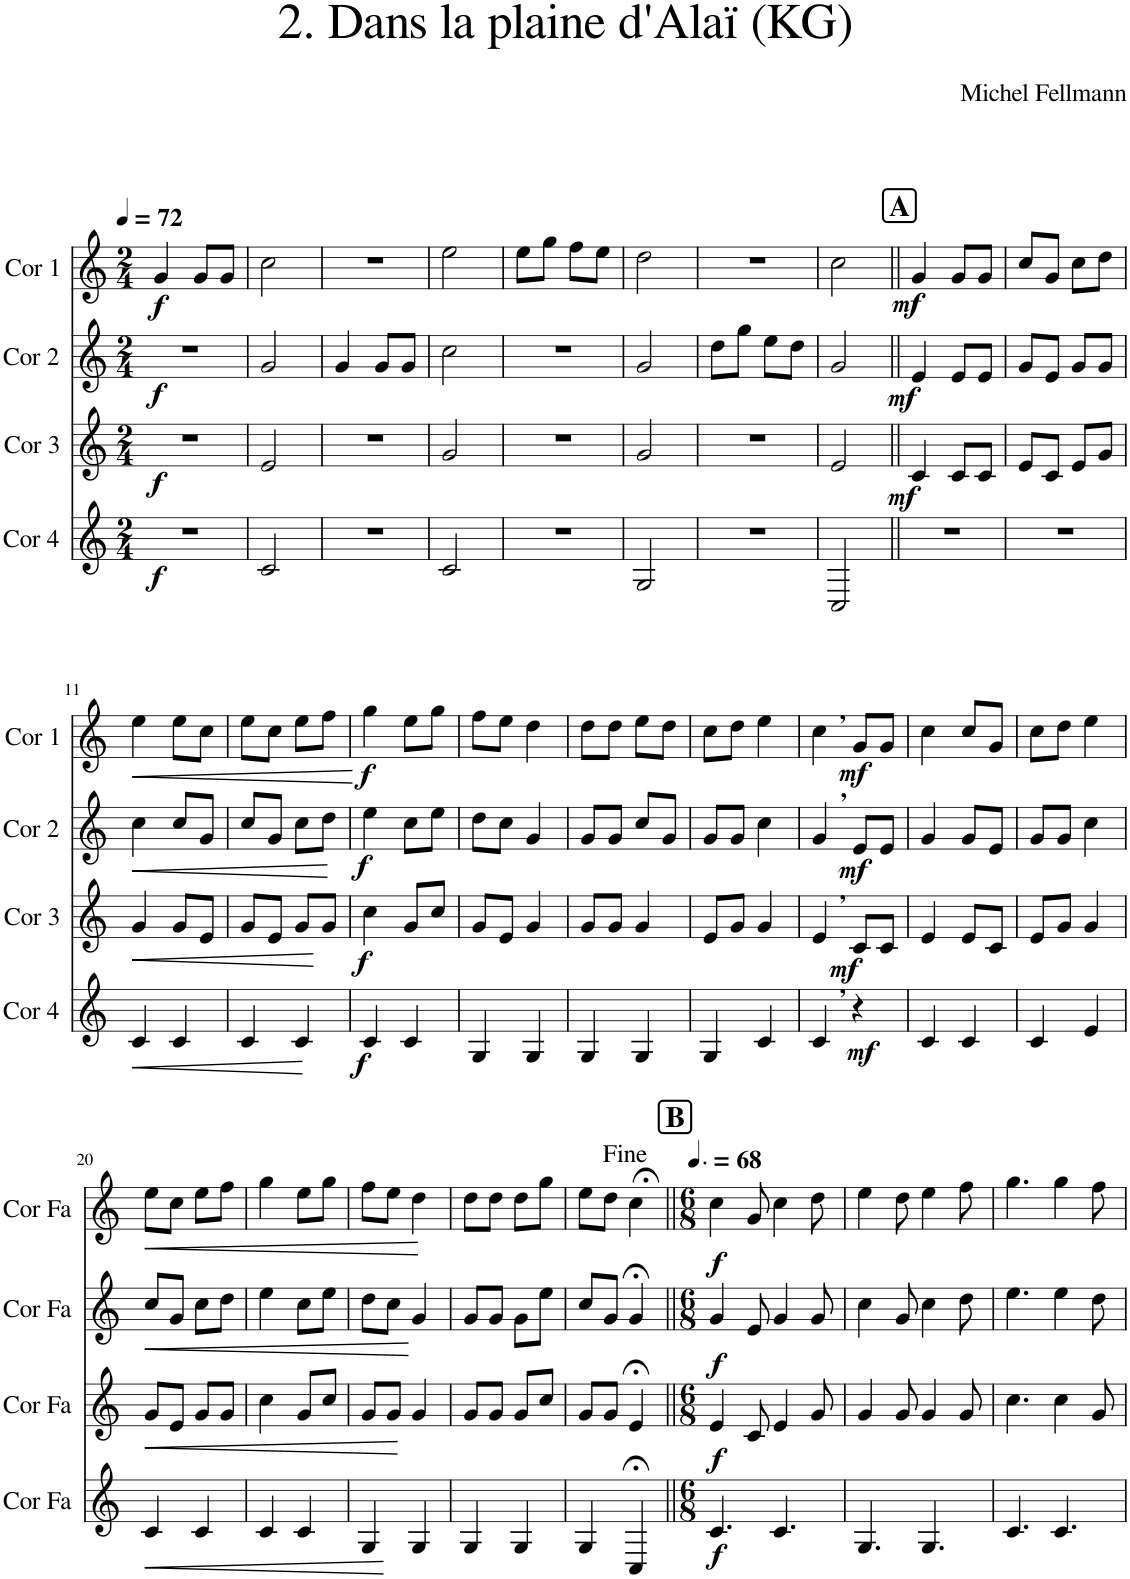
**kern	**dynam	**kern	**dynam	**kern	**dynam	**kern	**dynam
*part4	*part4	*part3	*part3	*part2	*part2	*part1	*part1
*staff4	*staff4	*staff3	*staff3	*staff2	*staff2	*staff1	*staff1
*I"Cor 4	*	*I"Cor 3	*	*I"Cor 2	*	*I"Cor 1	*
*I'Cor 4	*	*I'Cor 3	*	*I'Cor 2	*	*I'Cor 1	*
*clefG2	*	*clefG2	*	*clefG2	*	*clefG2	*
*Trd4c7	*	*Trd4c7	*	*Trd4c7	*	*Trd4c7	*
*k[]	*	*k[]	*	*k[]	*	*k[]	*
*M2/4	*	*M2/4	*	*M2/4	*	*M2/4	*
*MM72	*	*MM72	*	*MM72	*	*MM72	*
=1	=1	=1	=1	=1	=1	=1	=1
!	!LO:DY:b	!	!LO:DY:b	!	!LO:DY:b	!	!LO:DY:b
2r	f	2r	f	2r	f	4g/	f
.	.	.	.	.	.	8g/L	.
.	.	.	.	.	.	8g/J	.
=2	=2	=2	=2	=2	=2	=2	=2
2c/	.	2e/	.	2g/	.	2cc\	.
=3	=3	=3	=3	=3	=3	=3	=3
2r	.	2r	.	4g/	.	2r	.
.	.	.	.	8g/L	.	.	.
.	.	.	.	8g/J	.	.	.
=4	=4	=4	=4	=4	=4	=4	=4
2c/	.	2g/	.	2cc\	.	2ee\	.
=5	=5	=5	=5	=5	=5	=5	=5
2r	.	2r	.	2r	.	8ee\L	.
.	.	.	.	.	.	8gg\J	.
.	.	.	.	.	.	8ff\L	.
.	.	.	.	.	.	8ee\J	.
=6	=6	=6	=6	=6	=6	=6	=6
2G/	.	2g/	.	2g/	.	2dd\	.
=7	=7	=7	=7	=7	=7	=7	=7
2r	.	2r	.	8dd\L	.	2r	.
.	.	.	.	8gg\J	.	.	.
.	.	.	.	8ee\L	.	.	.
.	.	.	.	8dd\J	.	.	.
=8	=8	=8	=8	=8	=8	=8	=8
2C/	.	2e/	.	2g/	.	2cc\	.
!!LO:REH:place=s1:a:B:cj:fs=14:t=A
=9||	=9||	=9||	=9||	=9||	=9||	=9||	=9||
!	!	!	!LO:DY:b	!	!LO:DY:b	!	!LO:DY:b
2r	.	4c/	mf	4e/	mf	4g/	mf
.	.	8c/L	.	8e/L	.	8g/L	.
.	.	8c/J	.	8e/J	.	8g/J	.
=10	=10	=10	=10	=10	=10	=10	=10
2r	.	8e/L	.	8g/L	.	8cc/L	.
.	.	8c/J	.	8e/J	.	8g/J	.
.	.	8e/L	.	8g/L	.	8cc\L	.
.	.	8g/J	.	8g/J	.	8dd\J	.
!!LO:LB:g=z
=11	=11	=11	=11	=11	=11	=11	=11
!	!LO:HP:b	!	!LO:HP:b	!	!LO:HP:b	!	!LO:HP:b
4c/	<	4g/	<	4cc\	<	4ee\	<
4c/	.	8g/L	.	8cc/L	.	8ee\L	.
.	.	8e/J	.	8g/J	.	8cc\J	.
.	[	.	[	.	[	.	[
=12	=12	=12	=12	=12	=12	=12	=12
4c/	.	8g/L	.	8cc/L	.	8ee\L	.
.	.	8e/J	.	8g/J	.	8cc\J	.
4c/	.	8g/L	.	8cc\L	.	8ee\L	.
.	.	8g/J	.	8dd\J	.	8ff\J	.
=13	=13	=13	=13	=13	=13	=13	=13
!	!LO:DY:b	!	!LO:DY:b	!	!LO:DY:b	!	!LO:DY:b
4c/	f	4cc\	f	4ee\	f	4gg\	f
4c/	.	8g/L	.	8cc\L	.	8ee\L	.
.	.	8cc/J	.	8ee\J	.	8gg\J	.
=14	=14	=14	=14	=14	=14	=14	=14
4G/	.	8g/L	.	8dd\L	.	8ff\L	.
.	.	8e/J	.	8cc\J	.	8ee\J	.
4G/	.	4g/	.	4g/	.	4dd\	.
=15	=15	=15	=15	=15	=15	=15	=15
4G/	.	8g/L	.	8g/L	.	8dd\L	.
.	.	8g/J	.	8g/J	.	8dd\J	.
4G/	.	4g/	.	8cc/L	.	8ee\L	.
.	.	.	.	8g/J	.	8dd\J	.
=16	=16	=16	=16	=16	=16	=16	=16
4G/	.	8e/L	.	8g/L	.	8cc\L	.
.	.	8g/J	.	8g/J	.	8dd\J	.
4c/	.	4g/	.	4cc\	.	4ee\	.
=17	=17	=17	=17	=17	=17	=17	=17
4c/	.	4e/	.	4g/	.	4cc\	.
!	!	!	!	!	!	!LO:TX:a:B:t=,	!
!	!	!	!	!LO:TX:a:B:t=,	!	!	!
!	!	!LO:TX:a:B:t=,	!	!	!	!	!
!LO:TX:a:B:t=,	!	!	!	!	!	!	!
!	!LO:DY:b	!	!LO:DY:b	!	!LO:DY:b	!	!LO:DY:b
4r	mf	8c/L	mf	8e/L	mf	8g/L	mf
.	.	8c/J	.	8e/J	.	8g/J	.
=18	=18	=18	=18	=18	=18	=18	=18
4c/	.	4e/	.	4g/	.	4cc\	.
4c/	.	8e/L	.	8g/L	.	8cc/L	.
.	.	8c/J	.	8e/J	.	8g/J	.
=19	=19	=19	=19	=19	=19	=19	=19
4c/	.	8e/L	.	8g/L	.	8cc\L	.
.	.	8g/J	.	8g/J	.	8dd\J	.
4e/	.	4g/	.	4cc\	.	4ee\	.
!!LO:LB:g=z
=20	=20	=20	=20	=20	=20	=20	=20
!	!LO:HP:b	!	!LO:HP:b	!	!LO:HP:b	!	!LO:HP:b
4c/	<	8g/L	<	8cc/L	<	8ee\L	<
.	.	8e/J	.	8g/J	.	8cc\J	.
4c/	.	8g/L	.	8cc\L	.	8ee\L	.
.	.	8g/J	.	8dd\J	.	8ff\J	.
.	[	.	[	.	[	.	[
=21	=21	=21	=21	=21	=21	=21	=21
4c/	.	4cc\	.	4ee\	.	4gg\	.
4c/	.	8g/L	.	8cc\L	.	8ee\L	.
.	.	8cc/J	.	8ee\J	.	8gg\J	.
=22	=22	=22	=22	=22	=22	=22	=22
4G/	.	8g/L	.	8dd\L	.	8ff\L	.
.	.	8g/J	.	8cc\J	.	8ee\J	.
4G/	.	4g/	.	4g/	.	4dd\	.
=23	=23	=23	=23	=23	=23	=23	=23
4G/	.	8g/L	.	8g/L	.	8dd\L	.
.	.	8g/J	.	8g/J	.	8dd\J	.
4G/	.	8g/L	.	8g\L	.	8dd\L	.
.	.	8cc/J	.	8ee\J	.	8gg\J	.
=24	=24	=24	=24	=24	=24	=24	=24
4G/	.	8g/L	.	8cc/L	.	8ee\L	.
.	.	8g/J	.	8g/J	.	8dd\J	.
4C;</	.	4e;</	.	4g;</	.	4cc;<\	.
=25||	=25||	=25||	=25||	=25||	=25||	=25||	=25||
!!LO:REH:place=s1:a:B:cj:fs=14:t=B
*M6/8	*	*M6/8	*	*M6/8	*	*M6/8	*
*	*	*	*	*	*	*MM102	*
!	!LO:DY:b	!	!LO:DY:b	!	!LO:DY:b	!	!LO:DY:b
4.c/	f	4e/	f	4g/	f	4cc\	f
.	.	8c/	.	8e/	.	8g/	.
4.c/	.	4e/	.	4g/	.	4cc\	.
.	.	8g/	.	8g/	.	8dd\	.
=26	=26	=26	=26	=26	=26	=26	=26
4.G/	.	4g/	.	4cc\	.	4ee\	.
.	.	8g/	.	8g/	.	8dd\	.
4.G/	.	4g/	.	4cc\	.	4ee\	.
.	.	8g/	.	8dd\	.	8ff\	.
=27	=27	=27	=27	=27	=27	=27	=27
4.c/	.	4.cc\	.	4.ee\	.	4.gg\	.
4.c/	.	4cc\	.	4ee\	.	4gg\	.
.	.	8g/	.	8dd\	.	8ff\	.
=	=	=	=	=	=	=	=
*-	*-	*-	*-	*-	*-	*-	*-
